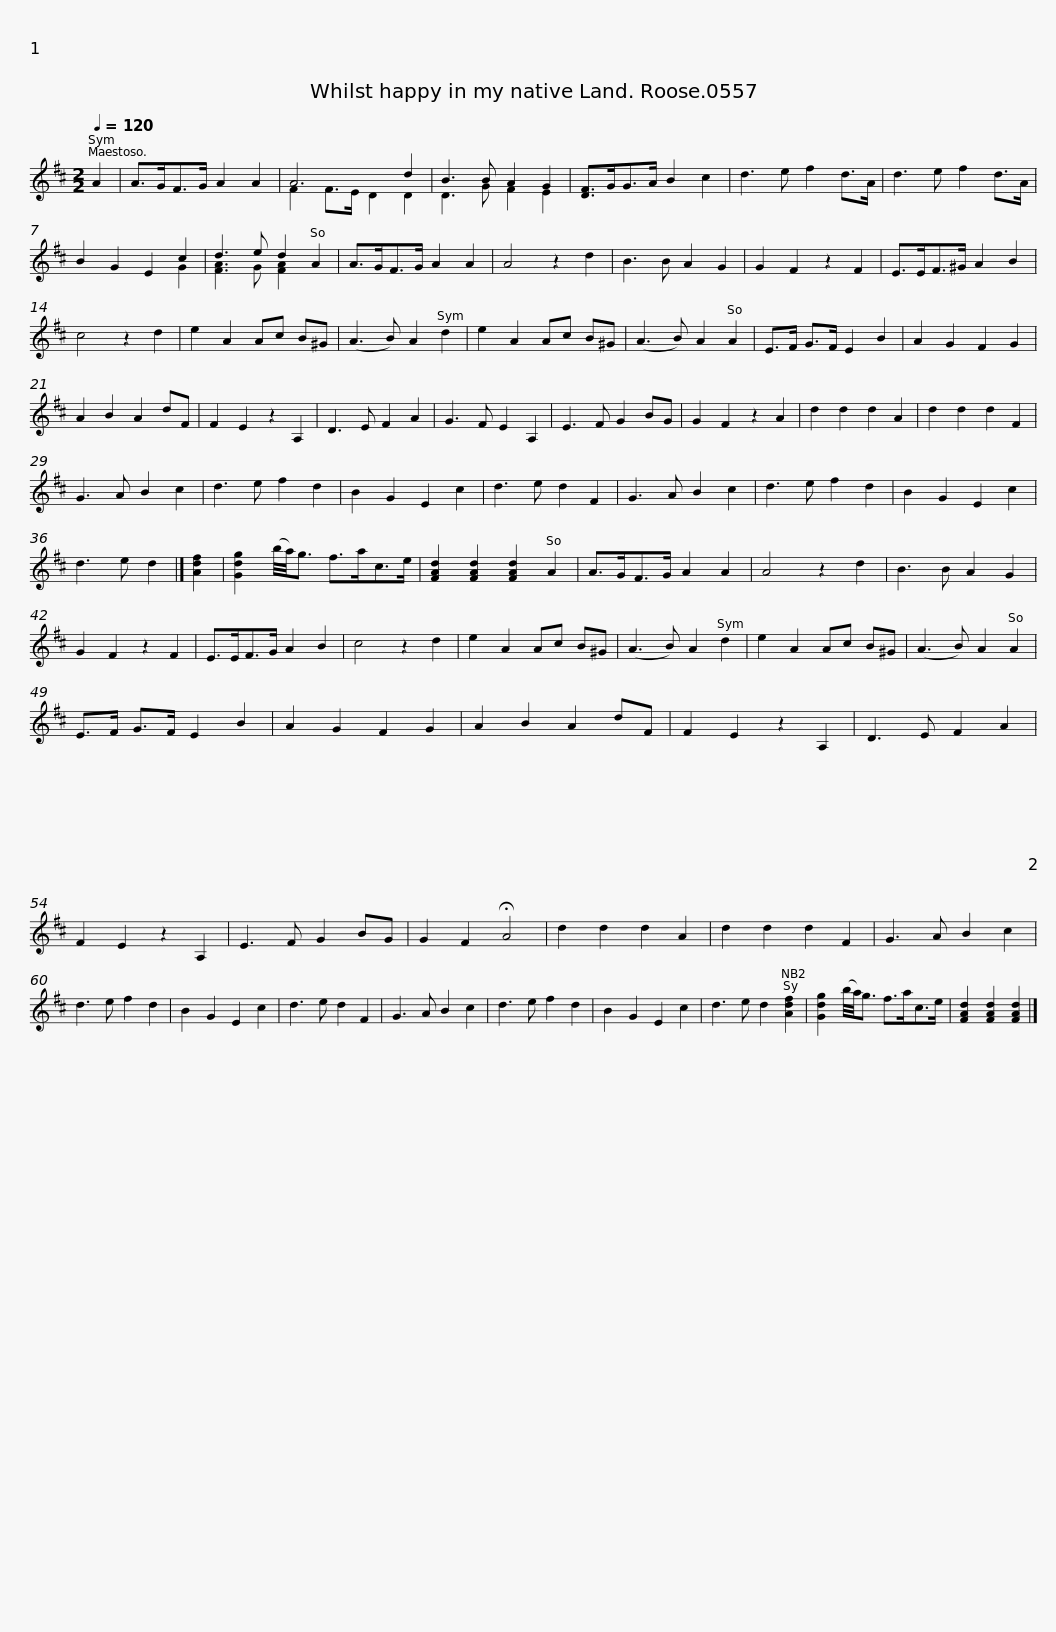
X:1
%%score ( 1 2 )
L:1/8
Q:1/4=120
M:2/2
I:linebreak $
K:D
V:1 treble
V:2 treble
V:1
 A2 | A>GF>G A2 A2 | A6 d2 | B3 B A2 G2 | [DF]>GG>A B2 c2 | %5
 d3 e f2 d>A | d3 e f2 d>A | B2 G2 E2 c2 |$ d3 e d2 A2 | A>GF>G A2 A2 | %10
 A4 z2 d2 | B3 B A2 G2 | G2 F2 z2 F2 | E>EF>^G A2 B2 | c4 z2 d2 | %15
 e2 A2 Ac B^G |$ (A3 B) A2 d2 | e2 A2 Ac B^G | (A3 B) A2 A2 | E>F G>F E2 B2 | %20
 A2 G2 F2 G2 | A2 B2 A2 dF | F2 E2 z2 A,2 | D3 E F2 A2 |$ G3 F E2 A,2 | %25
 E3 F G2 BG | G2 F2 z2 A2 | d2 d2 d2 A2 | d2 d2 d2 F2 | G3 A B2 c2 | %30
 d3 e f2 d2 | B2 G2 E2 c2 | d3 e d2 F2 |$ G3 A B2 c2 | d3 e f2 d2 | %35
 B2 G2 E2 c2 | d3 e d2 |] [Adf]2 | [Gdg]2 (b/4a/4)g3/2 f>ac>e | [FAd]2 [FAd]2 [FAd]2 A2 | %40
 A>GF>G A2 A2 |$ A4 z2 d2 | B3 B A2 G2 | G2 F2 z2 F2 | E>EF>G A2 B2 | %45
 c4 z2 d2 | e2 A2 Ac B^G | (A3 B) A2 d2 | e2 A2 Ac B^G |$ (A3 B) A2 A2 | %50
 E>F G>F E2 B2 | A2 G2 F2 G2 | A2 B2 A2 dF | F2 E2 z2 A,2 | D3 E F2 A2 | %55
 F2 E2 z2 A,2 | E3 F G2 BG | G2 F2 !fermata!A4 |$ d2 d2 d2 A2 | d2 d2 d2 F2 | %60
 G3 A B2 c2 | d3 e f2 d2 | B2 G2 E2 c2 | d3 e d2 F2 | G3 A B2 c2 | %65
 d3 e f2 d2 | B2 G2 E2 c2 |$ d3 e d2 [Adf]2 | [Gdg]2 (b/4a/4)g3/2 f>ac>e | [FAd]2 [FAd]2 [FAd]2 |] %70
V:2
 x2 | x8 | F2 F>E D2 D2 | D3 G F2 E2 | x8 | %5
 x8 | x8 | x6 G2 |$ [FA]3 G [FA]2 x2 | x8 | %10
 x8 | x8 | x8 | x8 | x8 | %15
 x8 |$ x8 | x8 | x8 | x8 | %20
 x8 | x8 | x8 | x8 |$ x8 | %25
 x8 | x8 | x8 | x8 | x8 | %30
 x8 | x8 | x8 |$ x8 | x8 | %35
 x8 | x6 |] x2 | x8 | x8 | %40
 x8 |$ x8 | x8 | x8 | x8 | %45
 x8 | x8 | x8 | x8 |$ x8 | %50
 x8 | x8 | x8 | x8 | x8 | %55
 x8 | x8 | x8 |$ x8 | x8 | %60
 x8 | x8 | x8 | x8 | x8 | %65
 x8 | x8 |$ x8 | x8 | x6 |] %70
